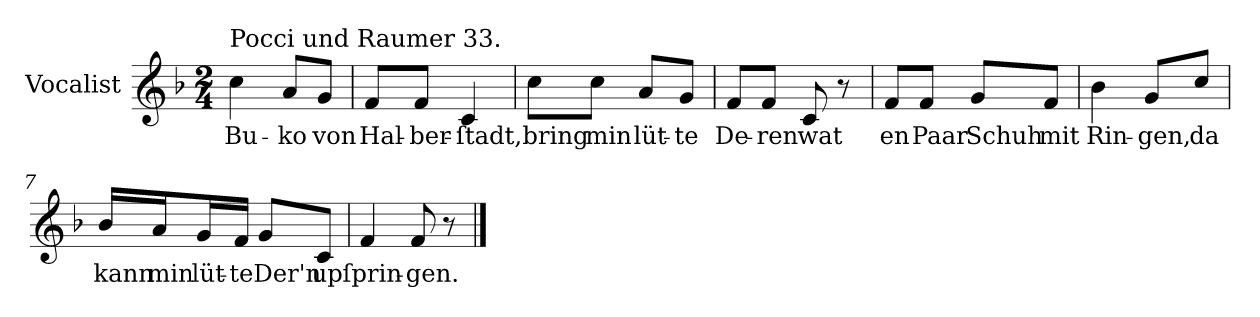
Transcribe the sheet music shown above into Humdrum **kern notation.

**kern	**text
*part1	*part1
*staff1	*staff1
*I"Vocalist	*
*k[b-]	*
*F:	*
*M2/4	*
=1	=1
!LO:TX:a:t=Pocci und Raumer 33.	!
4cc	Bu-
8aL	-ko
8gJ	von
=2	=2
8fL	Hal-
8fJ	-ber-
4c	-ſtadt,
=3	=3
8ccL	bring
8ccJ	min
8aL	lüt-
8gJ	-te
=4	=4
8fL	De-
8fJ	-ren
8c	wat
8r	.
=5	=5
8fL	en
8fJ	Paar
8gL	Schuh
8fJ	mit
=6	=6
4b-	Rin-
8gL	-gen,
8ccJ	da
=7	=7
16b-LL	kann
16aJ	min
16gL	lüt-
16fJJ	-te
8gL	Der'n
8cJ	up
=8	=8
4f	ſprin-
8f	-gen.
8r	.
==	==
*-	*-
